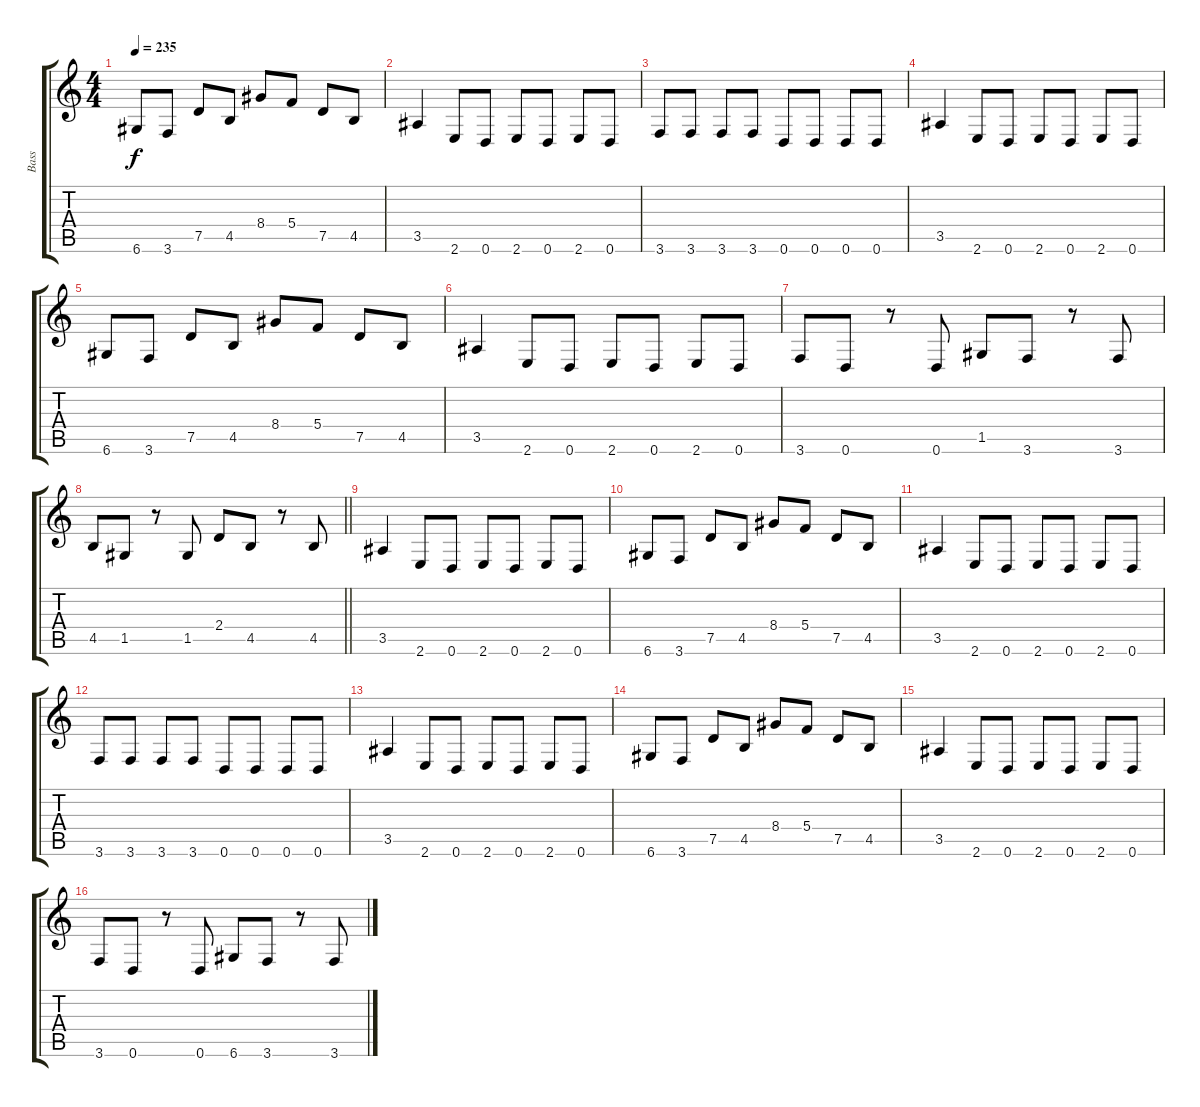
\track ("Bass" "Bass") {instrument contrabass}
\staff {score tabs}
\tuning (D4 A3 F3 C3 G2 D2) {hide}
\ts (4 4)
\tempo 235
\clef g2
\ks c
6.6.8{dy f} 3.6.8 7.5.8 4.5.8 8.4.8 5.4.8 7.5.8 4.5.8 |
3.5.4 2.6.8 0.6.8 2.6.8 0.6.8 2.6.8 0.6.8 |
3.6.8 3.6.8 3.6.8 3.6.8 0.6.8 0.6.8 0.6.8 0.6.8 |
3.5.4 2.6.8 0.6.8 2.6.8 0.6.8 2.6.8 0.6.8 |
6.6.8 3.6.8 7.5.8 4.5.8 8.4.8 5.4.8 7.5.8 4.5.8 |
3.5.4 2.6.8 0.6.8 2.6.8 0.6.8 2.6.8 0.6.8 |
3.6.8 0.6.8 r.8 0.6.8 1.5.8 3.6.8 r.8 3.6.8 |
\barLineRight lightlight
4.5.8 1.5.8 r.8 1.5.8 2.4.8 4.5.8 r.8 4.5.8 |
3.5.4 2.6.8 0.6.8 2.6.8 0.6.8 2.6.8 0.6.8 |
6.6.8 3.6.8 7.5.8 4.5.8 8.4.8 5.4.8 7.5.8 4.5.8 |
3.5.4 2.6.8 0.6.8 2.6.8 0.6.8 2.6.8 0.6.8 |
3.6.8 3.6.8 3.6.8 3.6.8 0.6.8 0.6.8 0.6.8 0.6.8 |
3.5.4 2.6.8 0.6.8 2.6.8 0.6.8 2.6.8 0.6.8 |
6.6.8 3.6.8 7.5.8 4.5.8 8.4.8 5.4.8 7.5.8 4.5.8 |
3.5.4 2.6.8 0.6.8 2.6.8 0.6.8 2.6.8 0.6.8 |
3.6.8 0.6.8 r.8 0.6.8 6.6.8 3.6.8 r.8 3.6.8
